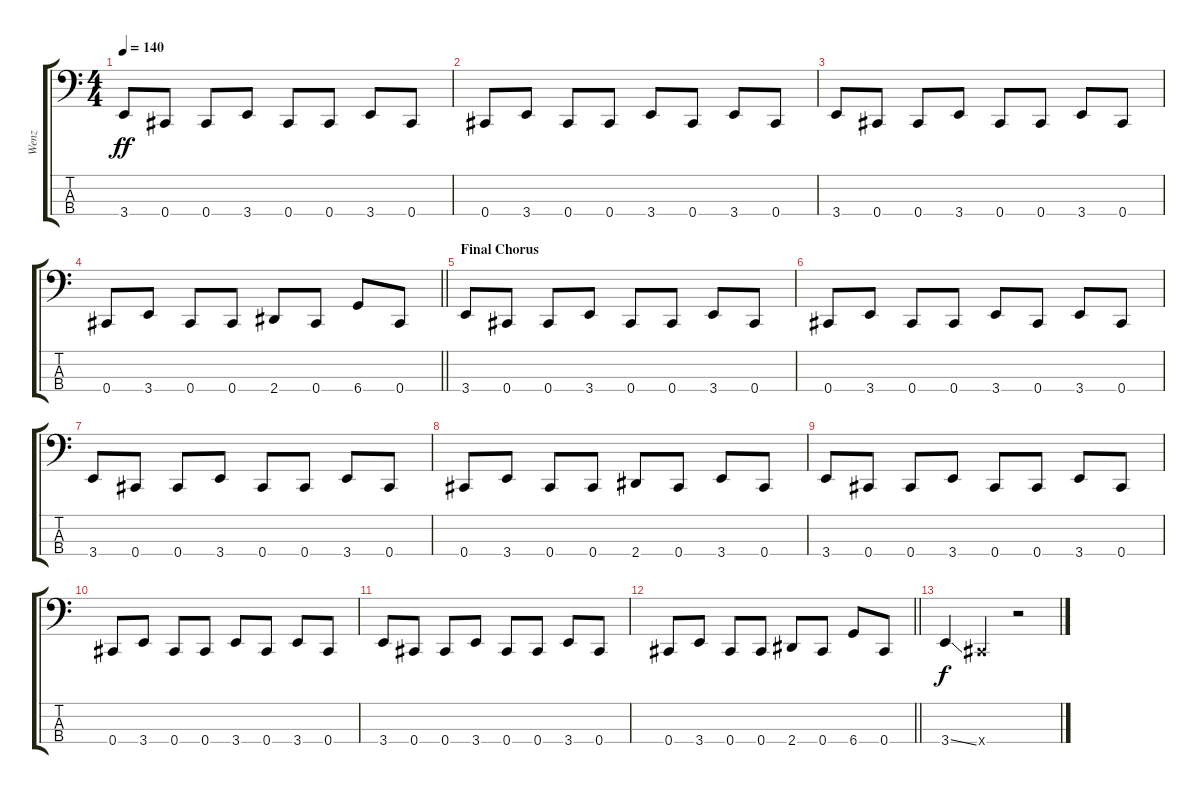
\track ("Wenz" "Wenz") {instrument electricbasspick}
\staff {score tabs}
\tuning (Gb2 Db2 Ab1 Db1) {hide}
\ts (4 4)
\tempo 140
\clef f4
\ks c
3.4.8{dy ff} 0.4.8 0.4.8 3.4.8 0.4.8 0.4.8 3.4.8 0.4.8 |
0.4.8 3.4.8 0.4.8 0.4.8 3.4.8 0.4.8 3.4.8 0.4.8 |
3.4.8 0.4.8 0.4.8 3.4.8 0.4.8 0.4.8 3.4.8 0.4.8 |
\barLineRight lightlight
0.4.8 3.4.8 0.4.8 0.4.8 2.4.8 0.4.8 6.4.8 0.4.8 |
\section ("" "Final Chorus")
3.4.8 0.4.8 0.4.8 3.4.8 0.4.8 0.4.8 3.4.8 0.4.8 |
0.4.8 3.4.8 0.4.8 0.4.8 3.4.8 0.4.8 3.4.8 0.4.8 |
3.4.8 0.4.8 0.4.8 3.4.8 0.4.8 0.4.8 3.4.8 0.4.8 |
0.4.8 3.4.8 0.4.8 0.4.8 2.4.8 0.4.8 3.4.8 0.4.8 |
3.4.8 0.4.8 0.4.8 3.4.8 0.4.8 0.4.8 3.4.8 0.4.8 |
0.4.8 3.4.8 0.4.8 0.4.8 3.4.8 0.4.8 3.4.8 0.4.8 |
3.4.8 0.4.8 0.4.8 3.4.8 0.4.8 0.4.8 3.4.8 0.4.8 |
\barLineRight lightlight
0.4.8 3.4.8 0.4.8 0.4.8 2.4.8 0.4.8 6.4.8 0.4.8 |
3.4{ss}.4{dy f} 0.4{x}.4 r.2
